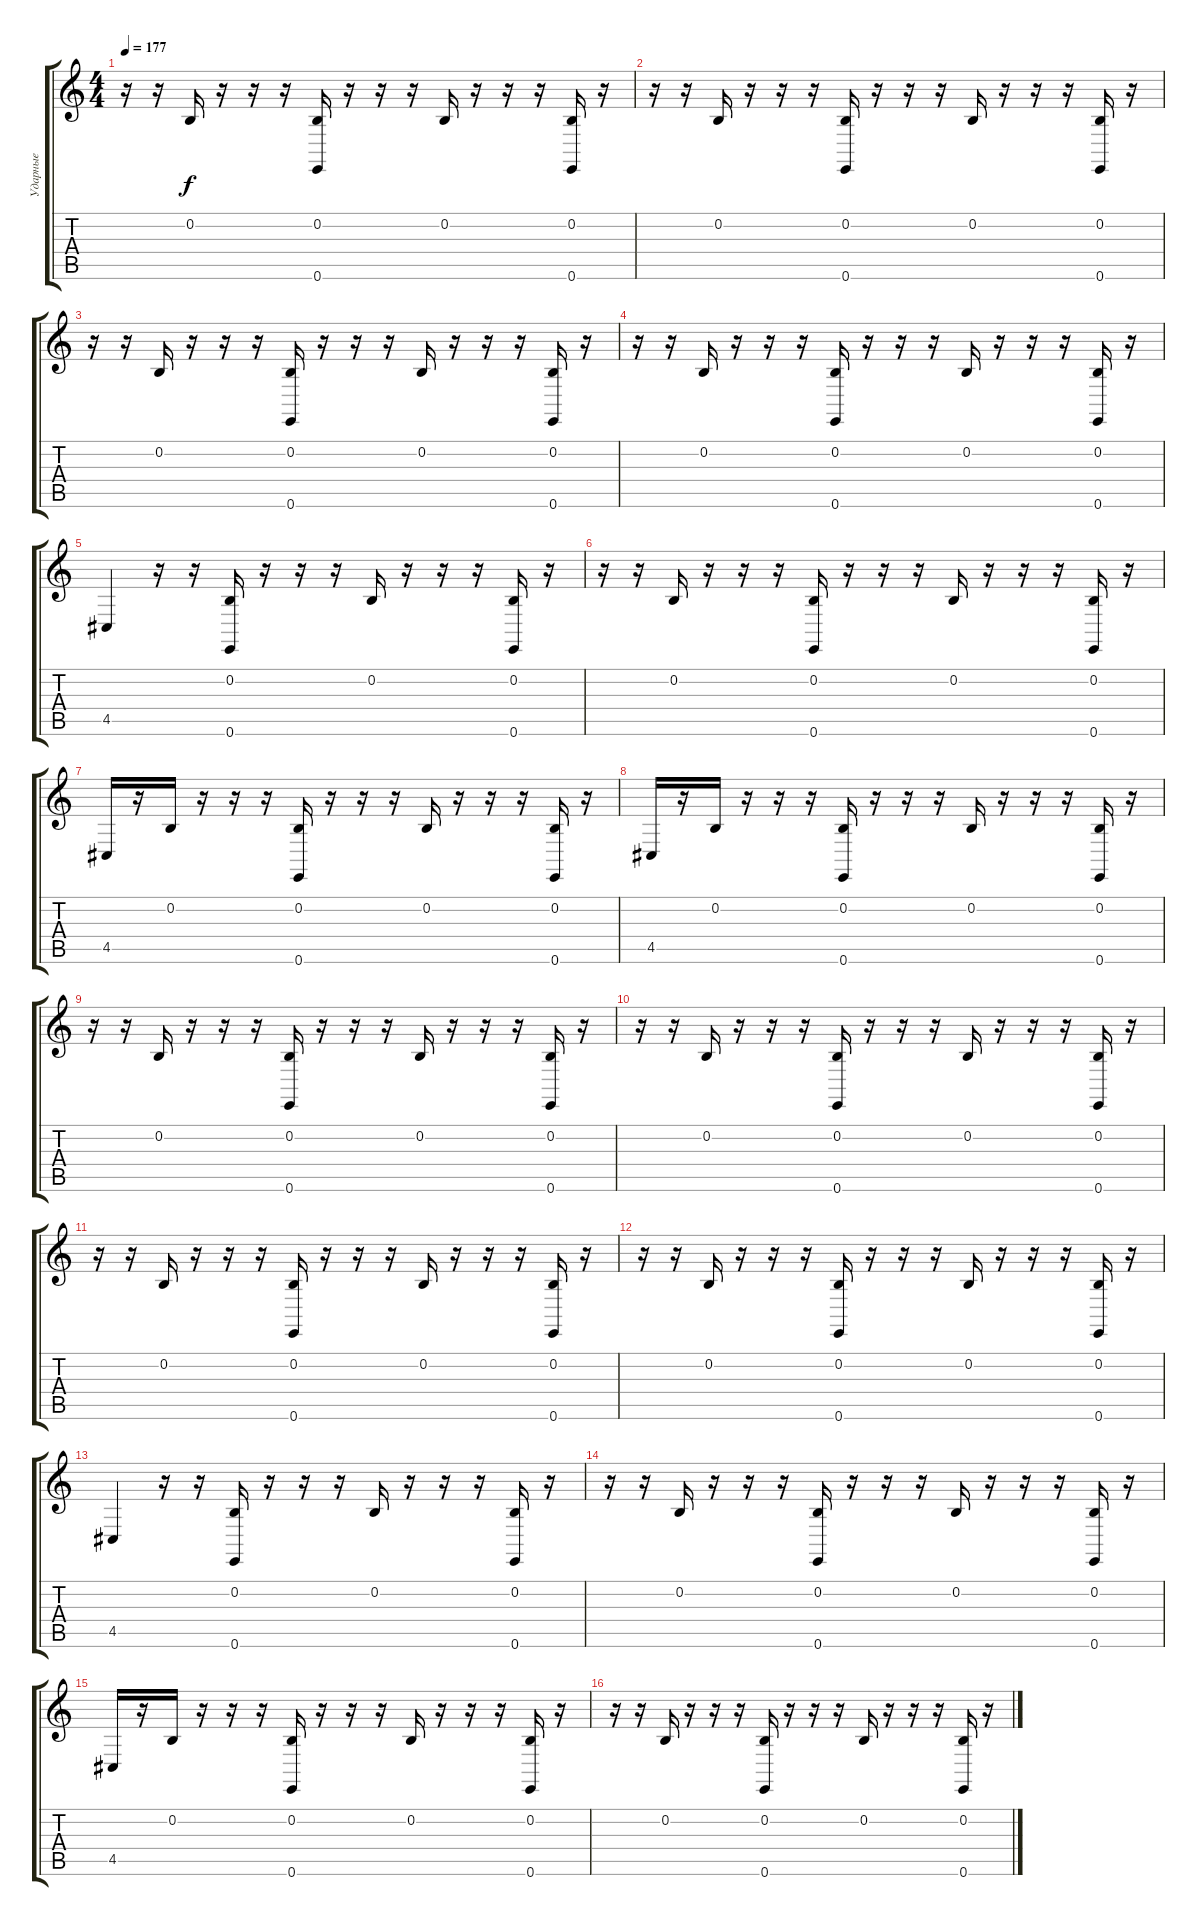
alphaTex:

\track ("Ударные" "Ударные") {instrument acousticgrandpiano}
\staff {score tabs}
\tuning (E4 B3 G3 D3 A2 E2) {hide}
\ts (4 4)
\tempo 177
\clef g2
\ks c
r.16{dy f} r.16 0.2.16 r.16 r.16 r.16 (0.2 0.6).16 r.16 r.16 r.16 0.2.16 r.16 r.16 r.16 (0.2 0.6).16 r.16 |
r.16 r.16 0.2.16 r.16 r.16 r.16 (0.2 0.6).16 r.16 r.16 r.16 0.2.16 r.16 r.16 r.16 (0.2 0.6).16 r.16 |
r.16 r.16 0.2.16 r.16 r.16 r.16 (0.2 0.6).16 r.16 r.16 r.16 0.2.16 r.16 r.16 r.16 (0.2 0.6).16 r.16 |
r.16 r.16 0.2.16 r.16 r.16 r.16 (0.2 0.6).16 r.16 r.16 r.16 0.2.16 r.16 r.16 r.16 (0.2 0.6).16 r.16 |
4.5.4 r.16 r.16 (0.2 0.6).16 r.16 r.16 r.16 0.2.16 r.16 r.16 r.16 (0.2 0.6).16 r.16 |
r.16 r.16 0.2.16 r.16 r.16 r.16 (0.2 0.6).16 r.16 r.16 r.16 0.2.16 r.16 r.16 r.16 (0.2 0.6).16 r.16 |
4.5.16 r.16 0.2.16 r.16 r.16 r.16 (0.2 0.6).16 r.16 r.16 r.16 0.2.16 r.16 r.16 r.16 (0.2 0.6).16 r.16 |
4.5.16 r.16 0.2.16 r.16 r.16 r.16 (0.2 0.6).16 r.16 r.16 r.16 0.2.16 r.16 r.16 r.16 (0.2 0.6).16 r.16 |
r.16 r.16 0.2.16 r.16 r.16 r.16 (0.2 0.6).16 r.16 r.16 r.16 0.2.16 r.16 r.16 r.16 (0.2 0.6).16 r.16 |
r.16 r.16 0.2.16 r.16 r.16 r.16 (0.2 0.6).16 r.16 r.16 r.16 0.2.16 r.16 r.16 r.16 (0.2 0.6).16 r.16 |
r.16 r.16 0.2.16 r.16 r.16 r.16 (0.2 0.6).16 r.16 r.16 r.16 0.2.16 r.16 r.16 r.16 (0.2 0.6).16 r.16 |
r.16 r.16 0.2.16 r.16 r.16 r.16 (0.2 0.6).16 r.16 r.16 r.16 0.2.16 r.16 r.16 r.16 (0.2 0.6).16 r.16 |
4.5.4 r.16 r.16 (0.2 0.6).16 r.16 r.16 r.16 0.2.16 r.16 r.16 r.16 (0.2 0.6).16 r.16 |
r.16 r.16 0.2.16 r.16 r.16 r.16 (0.2 0.6).16 r.16 r.16 r.16 0.2.16 r.16 r.16 r.16 (0.2 0.6).16 r.16 |
4.5.16 r.16 0.2.16 r.16 r.16 r.16 (0.2 0.6).16 r.16 r.16 r.16 0.2.16 r.16 r.16 r.16 (0.2 0.6).16 r.16 |
r.16 r.16 0.2.16 r.16 r.16 r.16 (0.2 0.6).16 r.16 r.16 r.16 0.2.16 r.16 r.16 r.16 (0.2 0.6).16 r.16
